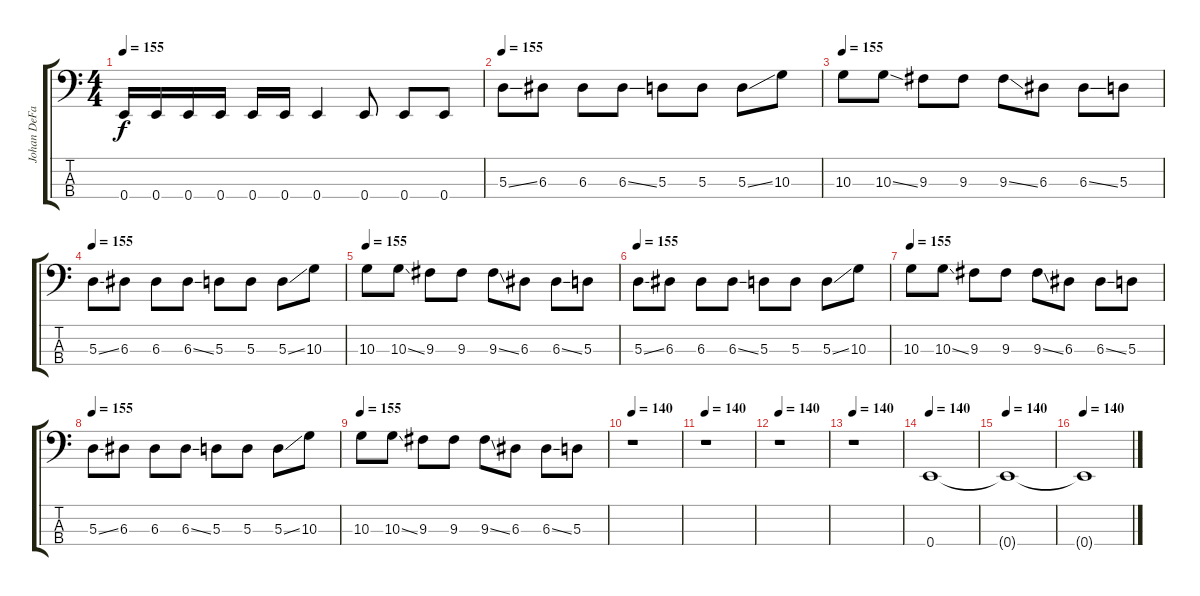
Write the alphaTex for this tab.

\track ("Johan DeFarfalla" "Johan DeFa") {instrument electricbassfinger}
\staff {score tabs}
\tuning (G2 D2 A1 E1) {hide}
\ts (4 4)
\tempo 155
\clef f4
\ks c
0.4.16{dy f} 0.4.16 0.4.16 0.4.16 0.4.16 0.4.16 0.4.4 0.4.8 0.4.8 0.4.8 |
\tempo 155
5.3{ss}.8 6.3.8 6.3.8 6.3{ss}.8 5.3.8 5.3.8 5.3{ss}.8 10.3.8 |
\tempo 155
10.3.8 10.3{ss}.8 9.3.8 9.3.8 9.3{ss}.8 6.3.8 6.3{ss}.8 5.3.8 |
\tempo 155
5.3{ss}.8 6.3.8 6.3.8 6.3{ss}.8 5.3.8 5.3.8 5.3{ss}.8 10.3.8 |
\tempo 155
10.3.8 10.3{ss}.8 9.3.8 9.3.8 9.3{ss}.8 6.3.8 6.3{ss}.8 5.3.8 |
\tempo 155
5.3{ss}.8 6.3.8 6.3.8 6.3{ss}.8 5.3.8 5.3.8 5.3{ss}.8 10.3.8 |
\tempo 155
10.3.8 10.3{ss}.8 9.3.8 9.3.8 9.3{ss}.8 6.3.8 6.3{ss}.8 5.3.8 |
\tempo 155
5.3{ss}.8 6.3.8 6.3.8 6.3{ss}.8 5.3.8 5.3.8 5.3{ss}.8 10.3.8 |
\tempo 155
10.3.8 10.3{ss}.8 9.3.8 9.3.8 9.3{ss}.8 6.3.8 6.3{ss}.8 5.3.8 |
\tempo 140
r.1 |
\tempo 140
r.1 |
\tempo 140
r.1 |
\tempo 140
r.1 |
\tempo 140
0.4.1 |
\tempo 140
0.4{t}.1 |
\tempo 140
0.4{t}.1
